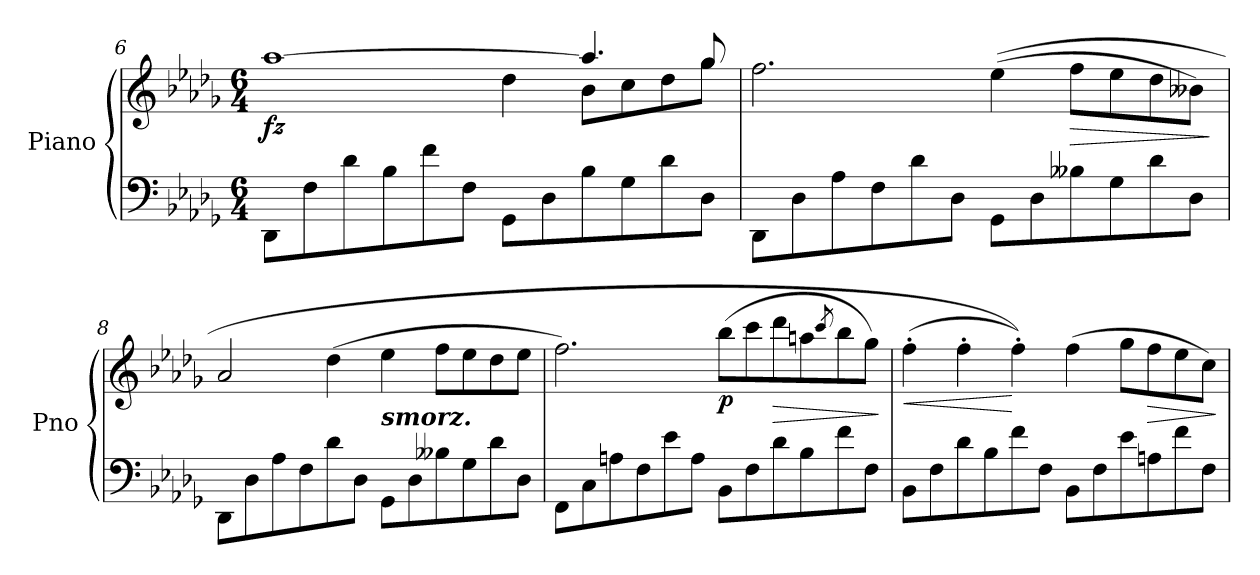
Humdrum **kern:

**kern	**kern	**dynam
*part1	*part1	*part1
*staff2	*staff1	*staff1/2
*I"Piano	*	*
*I'Pno	*	*
!!LO:LB:g=z
*clefF4	*clefG2	*
*k[b-e-a-d-g-]	*k[b-e-a-d-g-]	*
*M6/4	*M6/4	*
=6	=6	=6
*	*^	*
!	!	!	!LO:DY:b
8DD-\L	[1aa-	2.ryy	fz
8F\	.	.	.
8d-\	.	.	.
8B-\	.	.	.
8f\	.	.	.
8F\J	.	.	.
8GG-\L	.	4dd-\	.
8D-\	.	.	.
8B-\	4.aa-/]	8b-\L	.
8G-\	.	8cc\	.
8d-\	.	8dd-\	.
8D-\J	8gg-/	8gg-\J	.
*	*v	*v	*
=7	=7	=7
8DD-\L	2.ff\	.
8D-\	.	.
8A-\	.	.
8F\	.	.
8d-\	.	.
8D-\J	.	.
8GG-\L	((4ee-\	.
8D-\	.	.
!	!	!LO:HP:b
8B--X\	8ff\L	>
8G-\	8ee-\	.
8d-\	8dd-\	.
8D-\J	8b--X\J)	.
.	.	]
=8	=8	=8
8DD-\L	2a-/	.
8D-\	.	.
8A-\	.	.
8F\	.	.
8d-\	(4dd-\	.
8D-\J	.	.
!LO:TX:a:Bi:t=smorz.	!	!
8GG-\L	4ee-\	.
8D-\	.	.
8B--X\	8ff\L	.
8G-\	8ee-\	.
8d-\	8dd-\	.
8D-\J	8ee-\J	.
!!LO:LB:g=z
=9	=9	=9
8FF\L	2.ff\)	.
8C\	.	.
8An\	.	.
8F\	.	.
8e-\	.	.
8A\J	.	.
!	!	!LO:DY:b
8BB-\L	(8bb-\L	p
8F\	8ccc\	.
!	!	!LO:HP:b
8d-\	8ddd-\	>
8B-\	8aan\	.
.	8qccc/	.
8f\	8bb-\	.
8F\J	8gg-\J)	.
.	.	]
=10	=10	=10
!	!	!LO:HP:b
8BB-\L	(4ff'\	<
8F\	.	.
8d-\	4ff'\	.
8B-\	.	.
8f\	4ff'\))	[
8F\J	.	.
8BB-\L	(4ff\	.
8F\	.	.
8e-\	8gg-\L	.
!	!	!LO:HP:b
8An\	8ff\	>
8f\	8ee-\	.
8F\J	8cc\J)	.
.	.	]
=	=	=
*-	*-	*-
